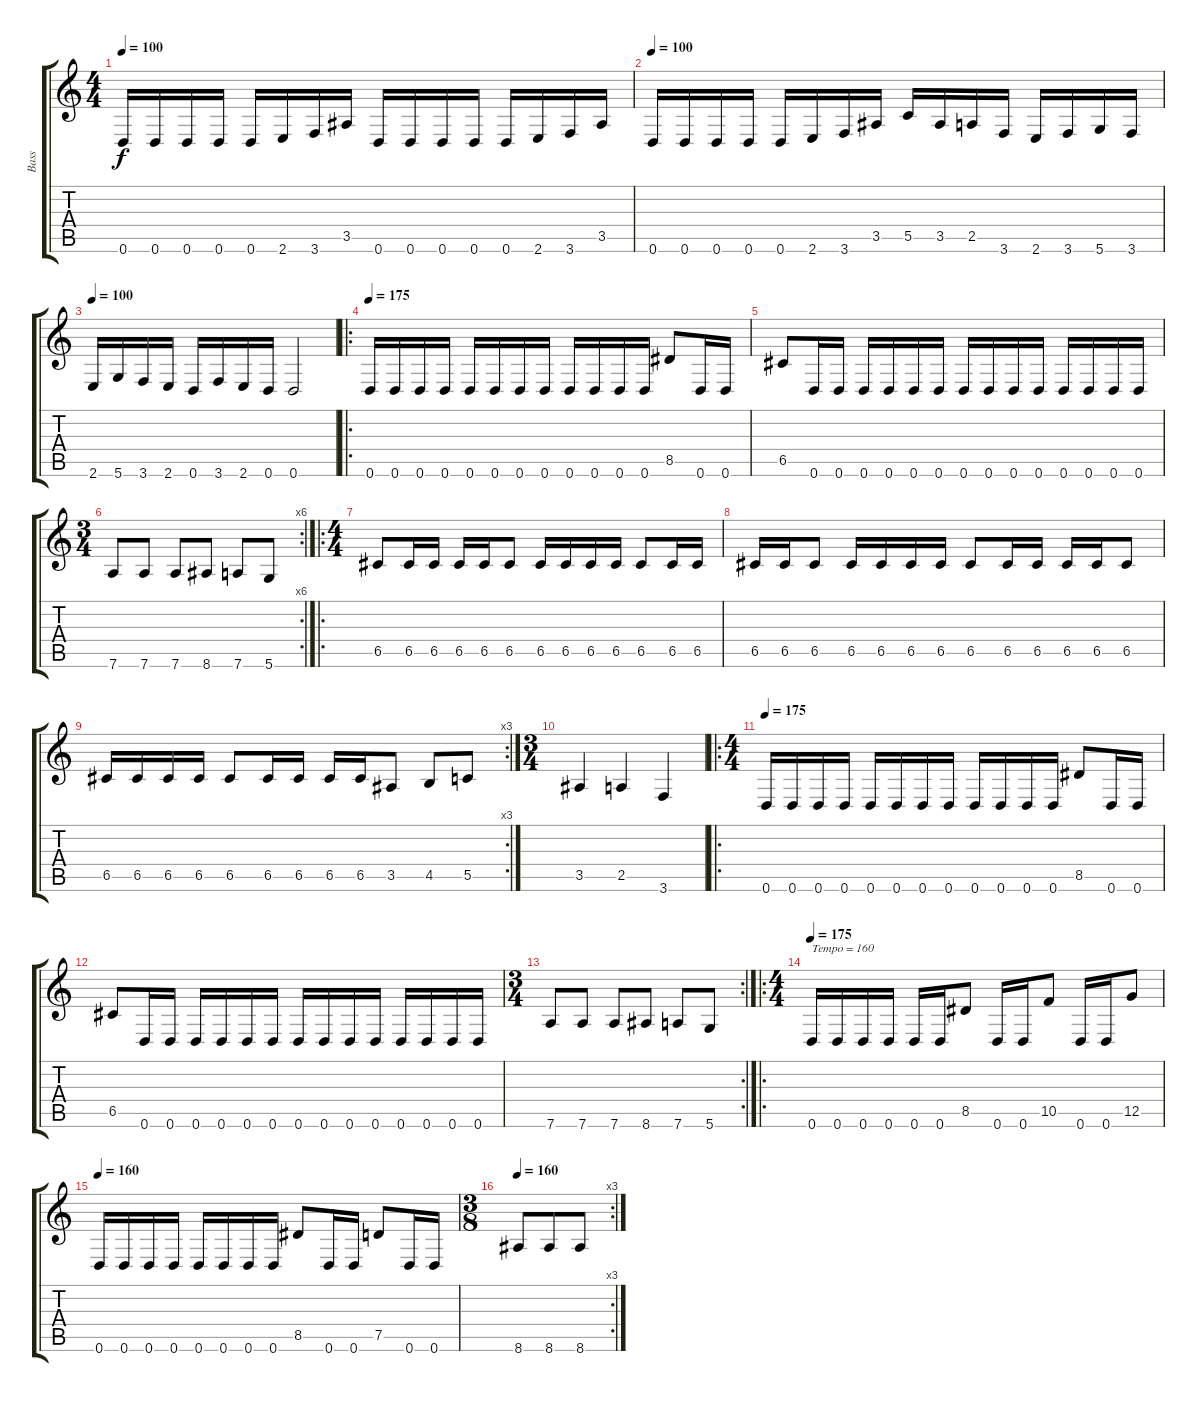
\track ("Bass" "Bass") {instrument electricbasspick}
\staff {score tabs}
\tuning (D4 A3 F3 C3 G2 D2) {hide}
\ts (4 4)
\tempo 100
\clef g2
\ks c
0.6.16{dy f} 0.6.16 0.6.16 0.6.16 0.6.16 2.6.16 3.6.16 3.5.16 0.6.16 0.6.16 0.6.16 0.6.16 0.6.16 2.6.16 3.6.16 3.5.16 |
\tempo 100
0.6.16 0.6.16 0.6.16 0.6.16 0.6.16 2.6.16 3.6.16 3.5.16 5.5.16 3.5.16 2.5.16 3.6.16 2.6.16 3.6.16 5.6.16 3.6.16 |
\tempo 100
2.6.16 5.6.16 3.6.16 2.6.16 0.6.16 3.6.16 2.6.16 0.6.16 0.6.2 |
\ro
\tempo 175
0.6.16 0.6.16 0.6.16 0.6.16 0.6.16 0.6.16 0.6.16 0.6.16 0.6.16 0.6.16 0.6.16 0.6.16 8.5.8 0.6.16 0.6.16 |
6.5.8 0.6.16 0.6.16 0.6.16 0.6.16 0.6.16 0.6.16 0.6.16 0.6.16 0.6.16 0.6.16 0.6.16 0.6.16 0.6.16 0.6.16 |
\rc 6
\ts (3 4)
7.6.8 7.6.8 7.6.8 8.6.8 7.6.8 5.6.8 |
\ro
\ts (4 4)
6.5.8 6.5.16 6.5.16 6.5.16 6.5.16 6.5.8 6.5.16 6.5.16 6.5.16 6.5.16 6.5.8 6.5.16 6.5.16 |
6.5.16 6.5.16 6.5.8 6.5.16 6.5.16 6.5.16 6.5.16 6.5.8 6.5.16 6.5.16 6.5.16 6.5.16 6.5.8 |
\rc 3
6.5.16 6.5.16 6.5.16 6.5.16 6.5.8 6.5.16 6.5.16 6.5.16 6.5.16 3.5.8 4.5.8 5.5.8 |
\ts (3 4)
3.5.4 2.5.4 3.6.4 |
\ro
\ts (4 4)
\tempo 175
0.6.16 0.6.16 0.6.16 0.6.16 0.6.16 0.6.16 0.6.16 0.6.16 0.6.16 0.6.16 0.6.16 0.6.16 8.5.8 0.6.16 0.6.16 |
6.5.8 0.6.16 0.6.16 0.6.16 0.6.16 0.6.16 0.6.16 0.6.16 0.6.16 0.6.16 0.6.16 0.6.16 0.6.16 0.6.16 0.6.16 |
\rc 2
\ts (3 4)
7.6.8 7.6.8 7.6.8 8.6.8 7.6.8 5.6.8 |
\ro
\ts (4 4)
\tempo 160
\tempo 175
0.6.16{txt "Tempo = 160"} 0.6.16 0.6.16 0.6.16 0.6.16 0.6.16 8.5.8 0.6.16 0.6.16 10.5.8 0.6.16 0.6.16 12.5.8 |
\tempo 160
0.6.16 0.6.16 0.6.16 0.6.16 0.6.16 0.6.16 0.6.16 0.6.16 8.5.8 0.6.16 0.6.16 7.5.8 0.6.16 0.6.16 |
\rc 3
\ts (3 8)
\tempo 160
8.6.8 8.6.8 8.6.8
